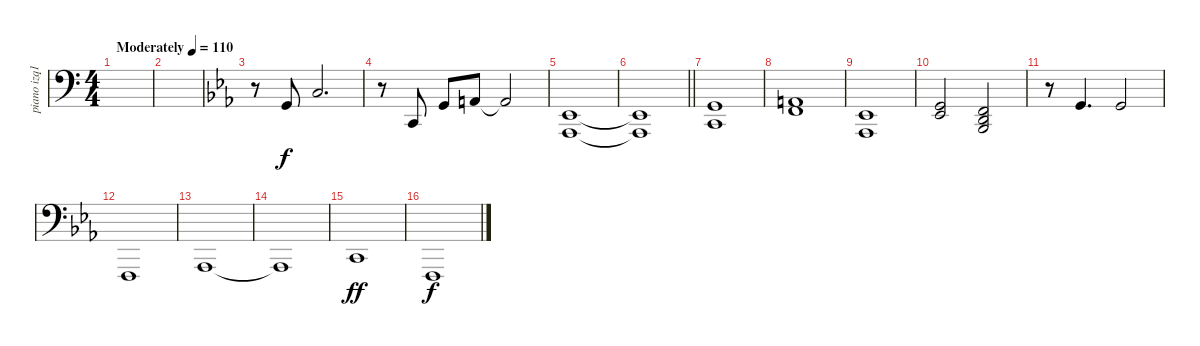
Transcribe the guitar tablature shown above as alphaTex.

\track ("piano izq1" "piano izq1") {instrument acousticgrandpiano}
\staff {score}
\tuning (C3 G2 D2 A1 E1 C-1) {hide}
\ts (4 4)
\tempo (110 "Moderately")
\clef f4
\ks c
|
|
\ks eb
r.8 0.2.8 0.1.2{d} |
r.8 3.4.8 0.2.8 2.2.8 2.2{t}.2 |
(6.4 4.5).1 |
\barLineRight lightlight
(6.4{t} 4.5{t}).1 |
(0.2 3.4).1 |
(2.2 3.3).1 |
(6.4 4.5).1 |
(0.2 6.4).2 (0.3 8.4 6.5).2 |
r.8 0.2.4{d} 0.2.2 |
1.5.1 |
4.5.1 |
4.5{t}.1 |
3.4.1{dy ff} |
1.5.1{dy f}
